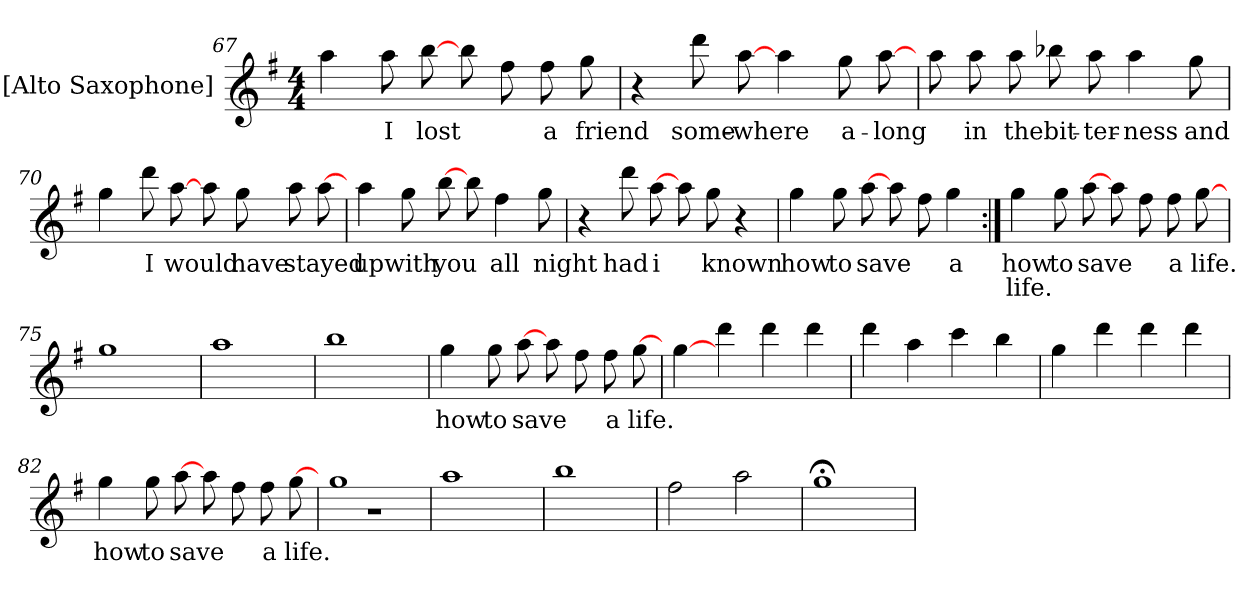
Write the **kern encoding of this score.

**kern	**text	**text
*part1	*part1	*part1
*staff1	*staff1	*staff1
*I"[Alto Saxophone]	*	*
*I'A Sax	*	*
*clefG2	*	*
*ITrd5c9	*	*
*k[b-e-]	*	*
*B-:	*	*
*M4/4	*	*
=67	=67	=67
4cc	.	.
8ccL	-I	.
[8dd	-lost	.
8ddL	.	.
8a	.	.
8a	-a	.
8b-	-friend	.
=68	=68	=68
4r	.	.
8ffL	-some-	.
[8cc	-where	.
4cc	.	.
8b-L	-a-	.
[8cc	-long	.
=69	=69	=69
8ccL	.	.
8cc	-in	.
8cc	-the	.
8dd-	-bit-	.
8ccL	-ter-	.
4cc	-ness	.
8b-	-and	.
=70	=70	=70
4b-	.	.
8ffL	-I	.
[8cc	-would	.
8ccL	.	.
8b-	-have	.
8cc	-stayed	.
[8cc	.	.
=71	=71	=71
4cc	-up	.
8b-L	-with	.
[8dd	-you	.
8ddL	.	.
4a	-all	.
8b-	-night	.
=72	=72	=72
4r	.	.
8ffL	-had	.
[8cc	-i	.
8ccL	.	.
8b-	-known	.
4r	.	.
=73	=73	=73
4b-	-how	.
8b-L	-to	.
[8cc	-save	.
8ccL	.	.
8a	.	.
4b-	-a	.
=74:|!	=74:|!	=74:|!
4b-	-how	-life.
8b-L	-to	.
[8cc	-save	.
8ccL	.	.
8a	.	.
8a	-a	.
[8b-	-life.	.
=75	=75	=75
1b-	.	.
=76	=76	=76
1cc	.	.
=77	=77	=77
1dd	.	.
=78	=78	=78
4b-	-how	.
8b-L	-to	.
[8cc	-save	.
8ccL	.	.
8a	.	.
8a	-a	.
[8b-	-life.	.
=79	=79	=79
[4b-	.	.
4ff	.	.
4ff	.	.
4ff	.	.
=80	=80	=80
4ff	.	.
4cc	.	.
4ee-	.	.
4dd	.	.
=81	=81	=81
4b-	.	.
4ff	.	.
4ff	.	.
4ff	.	.
=82	=82	=82
4b-	-how	.
8b-L	-to	.
[8cc	-save	.
8ccL	.	.
8a	.	.
8a	-a	.
[8b-	-life.	.
=83	=83	=83
*^	*	*
1b-	1r	.	.
*v	*v	*	*
=84	=84	=84
1cc	.	.
=85	=85	=85
1dd	.	.
=86	=86	=86
2a	.	.
2cc	.	.
=87	=87	=87
1b-;	.	.
=	=	=
*-	*-	*-
